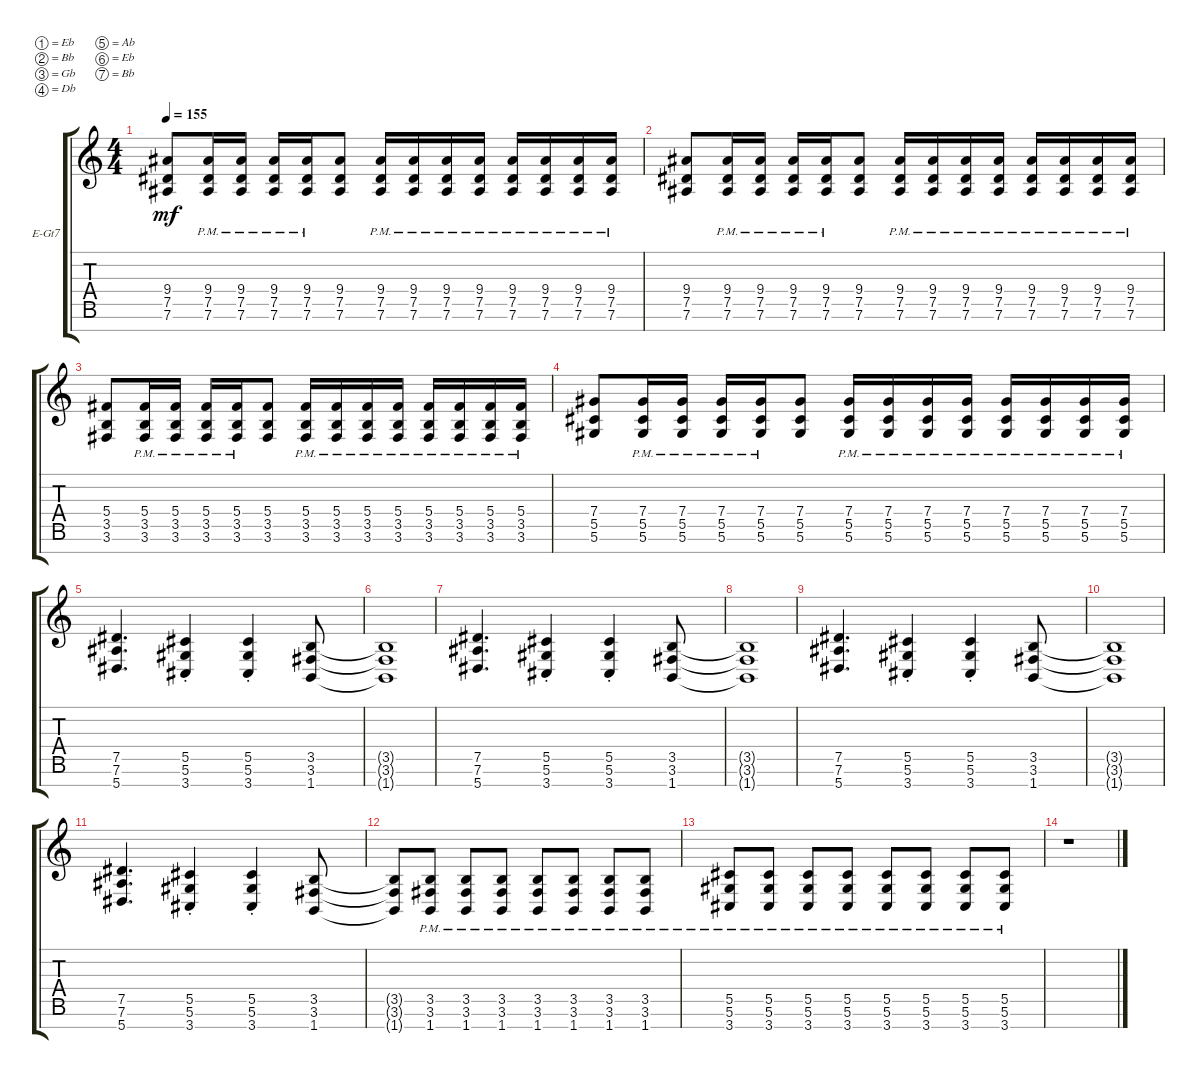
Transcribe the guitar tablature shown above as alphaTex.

\defaultSystemsLayout 4
\bracketExtendMode groupsimilarinstruments
\firstSystemTrackNameOrientation horizontal
\otherSystemsTrackNameOrientation horizontal
\track ("Electric Guitar" "E-Gt7") {instrument distortionguitar}
\staff {score tabs}
\tuning (Eb4 Bb3 Gb3 Db3 Ab2 Eb2 Bb1)
\ts (4 4)
\tempo 155
\clef g2
\scale
0.333333
\ks c
(9.4 7.5 7.6).8{dy mf} (9.4{pm} 7.5{pm} 7.6{pm}).16 (9.4{pm} 7.5{pm} 7.6{pm}).16 (9.4{pm} 7.5{pm} 7.6{pm}).16 (9.4{pm} 7.5{pm} 7.6{pm}).16 (9.4 7.5 7.6).8 (9.4{pm} 7.5{pm} 7.6{pm}).16 (9.4{pm} 7.5{pm} 7.6{pm}).16 (9.4{pm} 7.5{pm} 7.6{pm}).16 (9.4{pm} 7.5{pm} 7.6{pm}).16 (9.4{pm} 7.5{pm} 7.6{pm}).16 (9.4{pm} 7.5{pm} 7.6{pm}).16 (9.4{pm} 7.5{pm} 7.6{pm}).16 (9.4{pm} 7.5{pm} 7.6{pm}).16 |
\scale
0.333333 (9.4 7.5 7.6).8 (9.4{pm} 7.5{pm} 7.6{pm}).16 (9.4{pm} 7.5{pm} 7.6{pm}).16 (9.4{pm} 7.5{pm} 7.6{pm}).16 (9.4{pm} 7.5{pm} 7.6{pm}).16 (9.4 7.5 7.6).8 (9.4{pm} 7.5{pm} 7.6{pm}).16 (9.4{pm} 7.5{pm} 7.6{pm}).16 (9.4{pm} 7.5{pm} 7.6{pm}).16 (9.4{pm} 7.5{pm} 7.6{pm}).16 (9.4{pm} 7.5{pm} 7.6{pm}).16 (9.4{pm} 7.5{pm} 7.6{pm}).16 (9.4{pm} 7.5{pm} 7.6{pm}).16 (9.4{pm} 7.5{pm} 7.6{pm}).16 |
\scale
0.333333 (5.4 3.5 3.6).8 (5.4{pm} 3.5{pm} 3.6{pm}).16 (5.4{pm} 3.5{pm} 3.6{pm}).16 (5.4{pm} 3.5{pm} 3.6{pm}).16 (5.4{pm} 3.5{pm} 3.6{pm}).16 (5.4 3.5 3.6).8 (5.4{pm} 3.5{pm} 3.6{pm}).16 (5.4{pm} 3.5{pm} 3.6{pm}).16 (5.4{pm} 3.5{pm} 3.6{pm}).16 (5.4{pm} 3.5{pm} 3.6{pm}).16 (5.4{pm} 3.5{pm} 3.6{pm}).16 (5.4{pm} 3.5{pm} 3.6{pm}).16 (5.4{pm} 3.5{pm} 3.6{pm}).16 (5.4{pm} 3.5{pm} 3.6{pm}).16 |
\scale
0.333333 (7.4 5.5 5.6).8 (7.4{pm} 5.5{pm} 5.6{pm}).16 (7.4{pm} 5.5{pm} 5.6{pm}).16 (7.4{pm} 5.5{pm} 5.6{pm}).16 (7.4{pm} 5.5{pm} 5.6{pm}).16 (7.4 5.5 5.6).8 (7.4{pm} 5.5{pm} 5.6{pm}).16 (7.4{pm} 5.5{pm} 5.6{pm}).16 (7.4{pm} 5.5{pm} 5.6{pm}).16 (7.4{pm} 5.5{pm} 5.6{pm}).16 (7.4{pm} 5.5{pm} 5.6{pm}).16 (7.4{pm} 5.5{pm} 5.6{pm}).16 (7.4{pm} 5.5{pm} 5.6{pm}).16 (7.4{pm} 5.5{pm} 5.6{pm}).16 |
\scale
0.333333 (7.5 7.6 5.7).4{d} (5.5{st} 5.6{st} 3.7{st}).4 (5.5{st} 5.6{st} 3.7{st}).4 (3.5 3.6 1.7).8 |
\scale
0.333333 (3.5{t} 3.6{t} 1.7{t}).1 |
\scale
0.333333 (7.5 7.6 5.7).4{d} (5.5{st} 5.6{st} 3.7{st}).4 (5.5{st} 5.6{st} 3.7{st}).4 (3.5 3.6 1.7).8 |
\scale
0.333333 (3.5{t} 3.6{t} 1.7{t}).1 |
\scale
0.333333 (7.5 7.6 5.7).4{d} (5.5{st} 5.6{st} 3.7{st}).4 (5.5{st} 5.6{st} 3.7{st}).4 (3.5 3.6 1.7).8 |
\scale
0.333333 (3.5{t} 3.6{t} 1.7{t}).1 |
\scale
0.333333 (7.5 7.6 5.7).4{d} (5.5{st} 5.6{st} 3.7{st}).4 (5.5{st} 5.6{st} 3.7{st}).4 (3.5 3.6 1.7).8 |
\scale
0.333333 (3.5{t} 3.6{t} 1.7{t}).8 (3.5{pm} 3.6{pm} 1.7{pm}).8 (3.5{pm} 3.6{pm} 1.7{pm}).8 (3.5{pm} 3.6{pm} 1.7{pm}).8 (3.5{pm} 3.6{pm} 1.7{pm}).8 (3.5{pm} 3.6{pm} 1.7{pm}).8 (3.5{pm} 3.6{pm} 1.7{pm}).8 (3.5{pm} 3.6{pm} 1.7{pm}).8 |
\scale
0.333333 (5.5{pm} 5.6{pm} 3.7{pm}).8 (5.5{pm} 5.6{pm} 3.7{pm}).8 (5.5{pm} 5.6{pm} 3.7{pm}).8 (5.5{pm} 5.6{pm} 3.7{pm}).8 (5.5{pm} 5.6{pm} 3.7{pm}).8 (5.5{pm} 5.6{pm} 3.7{pm}).8 (5.5{pm} 5.6{pm} 3.7{pm}).8 (5.5{pm} 5.6{pm} 3.7{pm}).8 |
r.1
